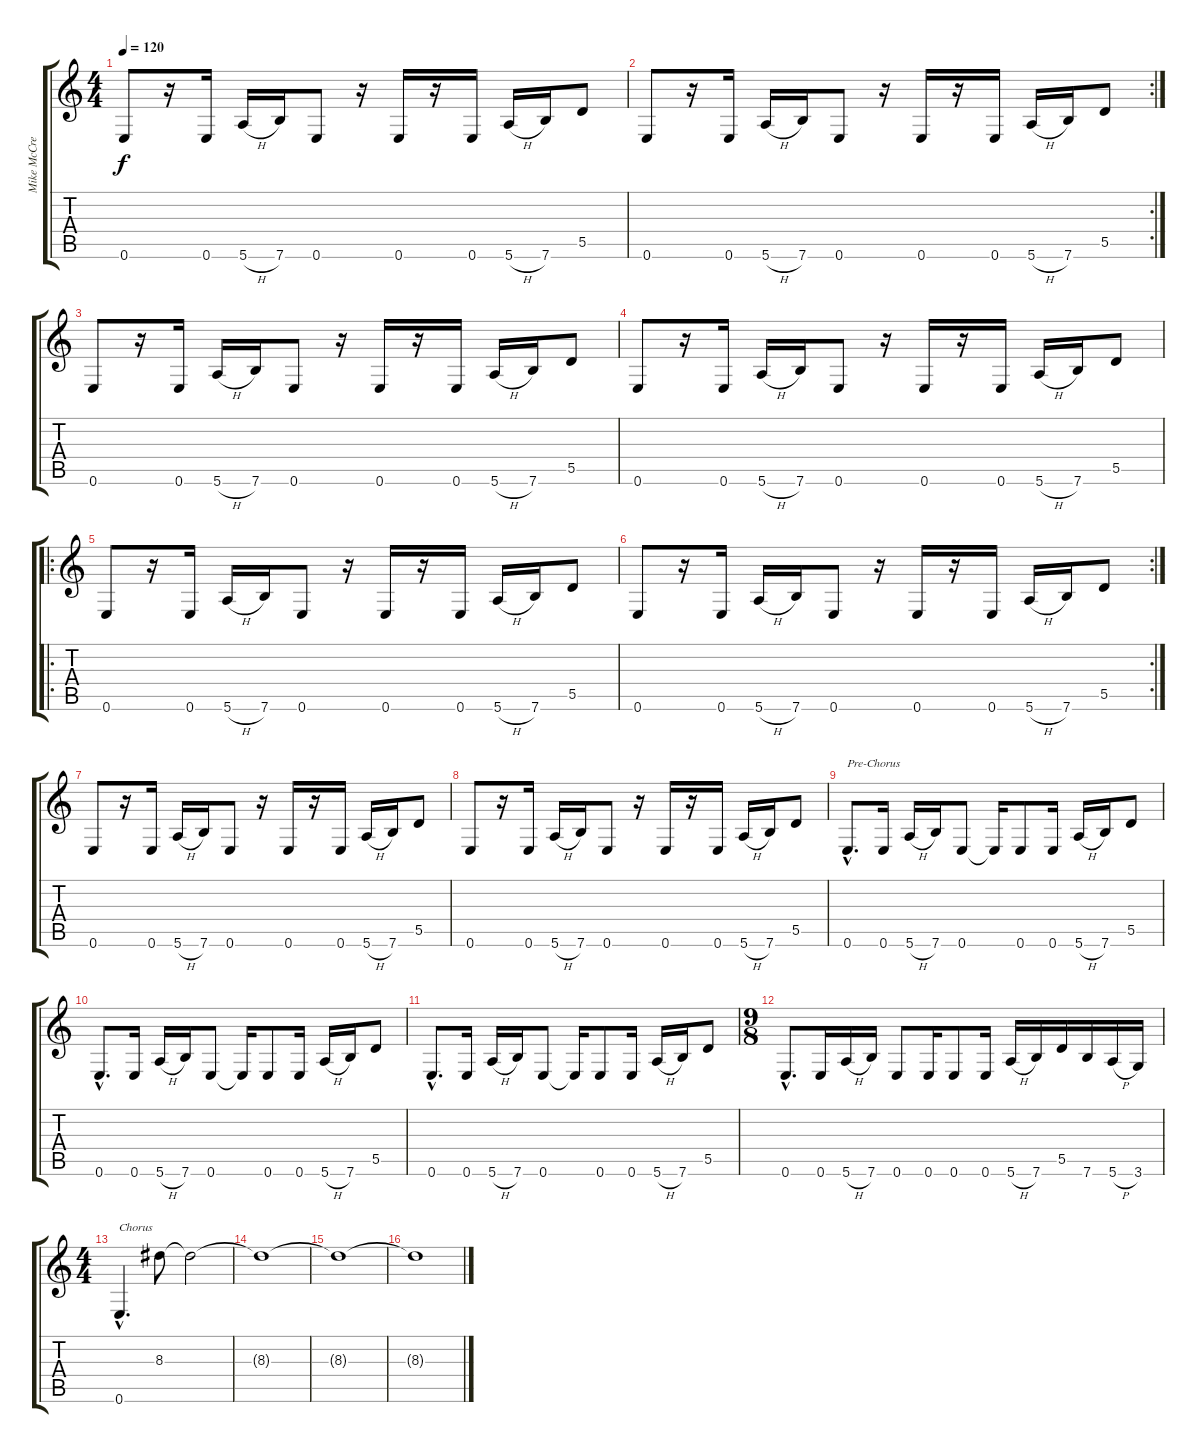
\track ("Mike McCready" "Mike McCre") {instrument distortionguitar}
\staff {score tabs}
\tuning (E4 B3 G3 D3 A2 E2) {hide}
\ts (4 4)
\tempo 120
\clef g2
\ks c
0.6.8{dy f instrument electricguitarclean} r.16 0.6.16{instrument electricguitarclean} 5.6{h}.16{instrument electricguitarclean} 7.6.16{instrument electricguitarclean} 0.6.8{instrument electricguitarclean} r.16{instrument electricguitarclean} 0.6.16{instrument electricguitarclean} r.16{instrument electricguitarclean} 0.6.16{instrument electricguitarclean} 5.6{h}.16{instrument electricguitarclean} 7.6.16{instrument electricguitarclean} 5.5.8{instrument electricguitarclean} |
\rc 2
0.6.8{instrument electricguitarclean} r.16 0.6.16{instrument electricguitarclean} 5.6{h}.16{instrument electricguitarclean} 7.6.16{instrument electricguitarclean} 0.6.8{instrument electricguitarclean} r.16{instrument electricguitarclean} 0.6.16{instrument electricguitarclean} r.16{instrument electricguitarclean} 0.6.16{instrument electricguitarclean} 5.6{h}.16{instrument electricguitarclean} 7.6.16{instrument electricguitarclean} 5.5.8{instrument electricguitarclean} |
0.6.8{instrument electricguitarclean} r.16 0.6.16{instrument electricguitarclean} 5.6{h}.16{instrument electricguitarclean} 7.6.16{instrument electricguitarclean} 0.6.8{instrument electricguitarclean} r.16{instrument electricguitarclean} 0.6.16{instrument electricguitarclean} r.16{instrument electricguitarclean} 0.6.16{instrument electricguitarclean} 5.6{h}.16{instrument electricguitarclean} 7.6.16{instrument electricguitarclean} 5.5.8{instrument electricguitarclean} |
0.6.8{instrument electricguitarclean} r.16 0.6.16{instrument electricguitarclean} 5.6{h}.16{instrument electricguitarclean} 7.6.16{instrument electricguitarclean} 0.6.8{instrument electricguitarclean} r.16{instrument electricguitarclean} 0.6.16{instrument electricguitarclean} r.16{instrument electricguitarclean} 0.6.16{instrument electricguitarclean} 5.6{h}.16{instrument electricguitarclean} 7.6.16{instrument electricguitarclean} 5.5.8{instrument electricguitarclean} |
\ro
0.6.8{instrument electricguitarclean} r.16 0.6.16{instrument electricguitarclean} 5.6{h}.16{instrument electricguitarclean} 7.6.16{instrument electricguitarclean} 0.6.8{instrument electricguitarclean} r.16{instrument electricguitarclean} 0.6.16{instrument electricguitarclean} r.16{instrument electricguitarclean} 0.6.16{instrument electricguitarclean} 5.6{h}.16{instrument electricguitarclean} 7.6.16{instrument electricguitarclean} 5.5.8{instrument electricguitarclean} |
\rc 2
0.6.8{instrument electricguitarclean} r.16 0.6.16{instrument electricguitarclean} 5.6{h}.16{instrument electricguitarclean} 7.6.16{instrument electricguitarclean} 0.6.8{instrument electricguitarclean} r.16{instrument electricguitarclean} 0.6.16{instrument electricguitarclean} r.16{instrument electricguitarclean} 0.6.16{instrument electricguitarclean} 5.6{h}.16{instrument electricguitarclean} 7.6.16{instrument electricguitarclean} 5.5.8{instrument electricguitarclean} |
0.6.8{instrument electricguitarclean} r.16 0.6.16{instrument electricguitarclean} 5.6{h}.16{instrument electricguitarclean} 7.6.16{instrument electricguitarclean} 0.6.8{instrument electricguitarclean} r.16{instrument electricguitarclean} 0.6.16{instrument electricguitarclean} r.16{instrument electricguitarclean} 0.6.16{instrument electricguitarclean} 5.6{h}.16{instrument electricguitarclean} 7.6.16{instrument electricguitarclean} 5.5.8{instrument electricguitarclean} |
0.6.8{instrument electricguitarclean} r.16 0.6.16{instrument electricguitarclean} 5.6{h}.16{instrument electricguitarclean} 7.6.16{instrument electricguitarclean} 0.6.8{instrument electricguitarclean} r.16{instrument electricguitarclean} 0.6.16{instrument electricguitarclean} r.16{instrument electricguitarclean} 0.6.16{instrument electricguitarclean} 5.6{h}.16{instrument electricguitarclean} 7.6.16{instrument electricguitarclean} 5.5.8{instrument electricguitarclean} |
0.6{hac}.8{d txt "Pre-Chorus" instrument distortionguitar} 0.6.16 5.6{h}.16 7.6.16 0.6.8 0.6{t}.16 0.6.8 0.6.16 5.6{h}.16 7.6.16 5.5.8 |
0.6{hac}.8{d} 0.6.16 5.6{h}.16 7.6.16 0.6.8 0.6{t}.16 0.6.8 0.6.16 5.6{h}.16 7.6.16 5.5.8 |
0.6{hac}.8{d} 0.6.16 5.6{h}.16 7.6.16 0.6.8 0.6{t}.16 0.6.8 0.6.16 5.6{h}.16 7.6.16 5.5.8 |
\ts (9 8)
0.6{hac}.8{d} 0.6.16 5.6{h}.16 7.6.16 0.6.8 0.6.16 0.6.8 0.6.16 5.6{h}.16 7.6.16 5.5.16 7.6.16 5.6{h}.16 3.6.16 |
\ts (4 4)
0.6{hac}.4{d txt "Chorus"} 8.3.8 8.3{t}.2 |
8.3{t}.1 |
8.3{t}.1 |
8.3{t}.1
